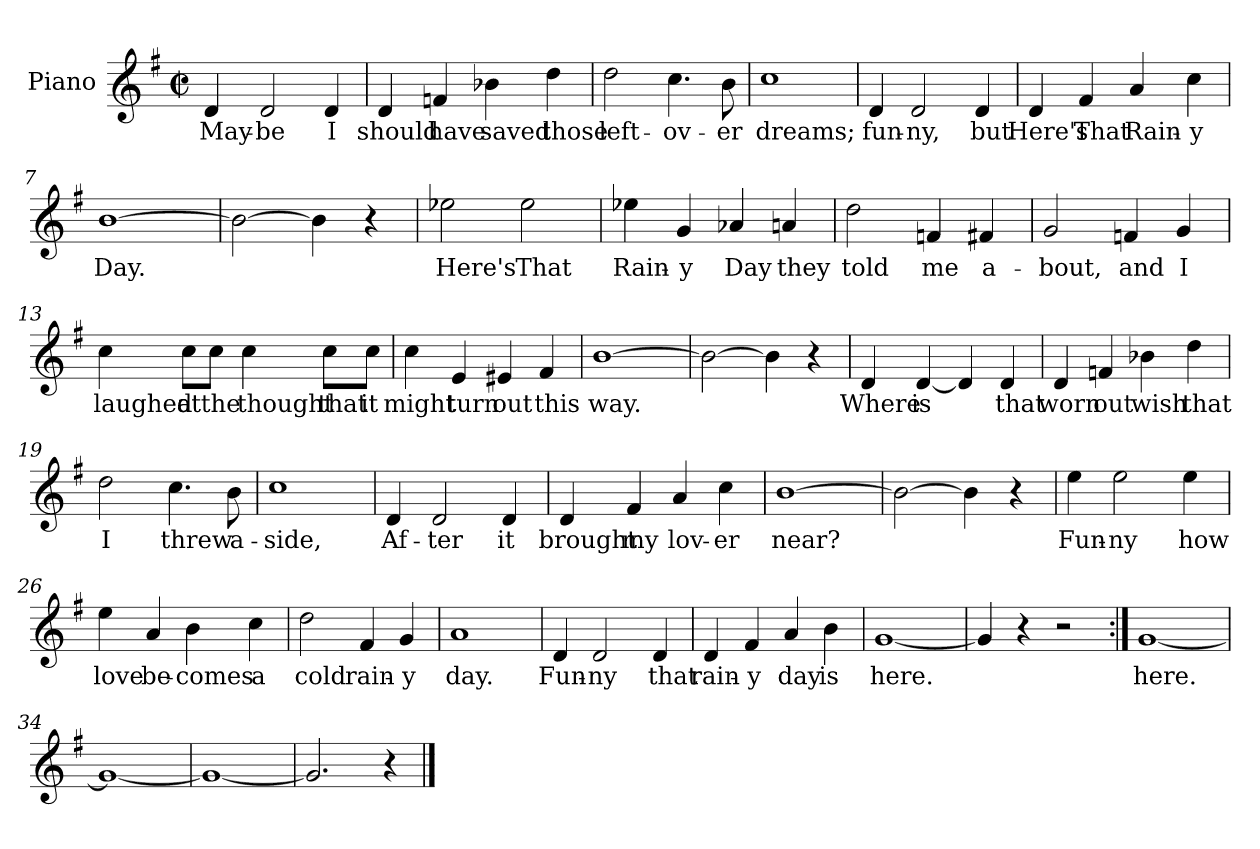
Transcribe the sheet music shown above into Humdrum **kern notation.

**kern	**text
*part1	*part1
*staff1	*staff1
*I"Piano	*
*I'Pno	*
*clefG2	*
*k[f#]	*
*G:	*
*M2/2	*
*met(c|)	*
=1	=1
4d/	May-
2d/	-be
4d/	I
=2	=2
4d/	should
4fn/	have
4b-X\	saved
4dd\	those
=3	=3
2dd\	left-
4.cc\	-ov-
8b\	-er
=4	=4
1cc	dreams;
!!LO:LB:g=z
=5	=5
4d/	fun-
2d/	-ny,
4d/	but
=6	=6
4d/	Here's
4f#/	That
4a/	Rain-
4cc\	-y
=7	=7
[1b	Day.
=8	=8
2b\_	.
4b\]	.
4r	.
!!LO:LB:g=z
=9	=9
2ee-X\	Here's
2ee-\	That
=10	=10
4ee-X\	Rain-
4g/	-y
4a-X/	Day
4an/	they
=11	=11
2dd\	told
4fn/	me
4f#X/	a-
=12	=12
2g/	-bout,
4fn/	and
4g/	I
!!LO:LB:g=z
=13	=13
4cc\	laughed
8cc\L	at
8cc\J	the
4cc\	thought
8cc\L	that
8cc\J	it
=14	=14
4cc\	might
4e/	turn
4e#X/	out
4f#/	this
=15	=15
[1b	way.
=16	=16
2b\_	.
4b\]	.
4r	.
!!LO:LB:g=z
=17	=17
4d/	Where
[4d/	is
4d/]	.
4d/	that
=18	=18
4d/	worn
4fn/	out
4b-X\	wish
4dd\	that
=19	=19
2dd\	I
4.cc\	threw
8b\	a-
=20	=20
1cc	-side,
!!LO:LB:g=z
=21	=21
4d/	Af-
2d/	-ter
4d/	it
=22	=22
4d/	brought
4f#/	my
4a/	lov-
4cc\	-er
=23	=23
[1b	near?
=24	=24
2b\_	.
4b\]	.
4r	.
!!LO:LB:g=z
=25	=25
4ee\	Fun-
2ee\	-ny
4ee\	how
=26	=26
4ee\	love
4a/	be-
4b\	-comes
4cc\	a
=27	=27
2dd\	cold
4f#/	rain-
4g/	-y
=28	=28
1a	day.
!!LO:LB:g=z
=29	=29
4d/	Fun-
2d/	-ny
4d/	that
=30	=30
4d/	rain-
4f#/	-y
4a/	day
4b\	is
=31	=31
[1g	here.
=32	=32
4g/]	.
4r	.
2r	.
!!LO:LB:g=z
=33:|!	=33:|!
[1g	here.
=34	=34
1g_	.
=35	=35
1g_	.
=36	=36
2.g/]	.
4r	.
==	==
*-	*-
